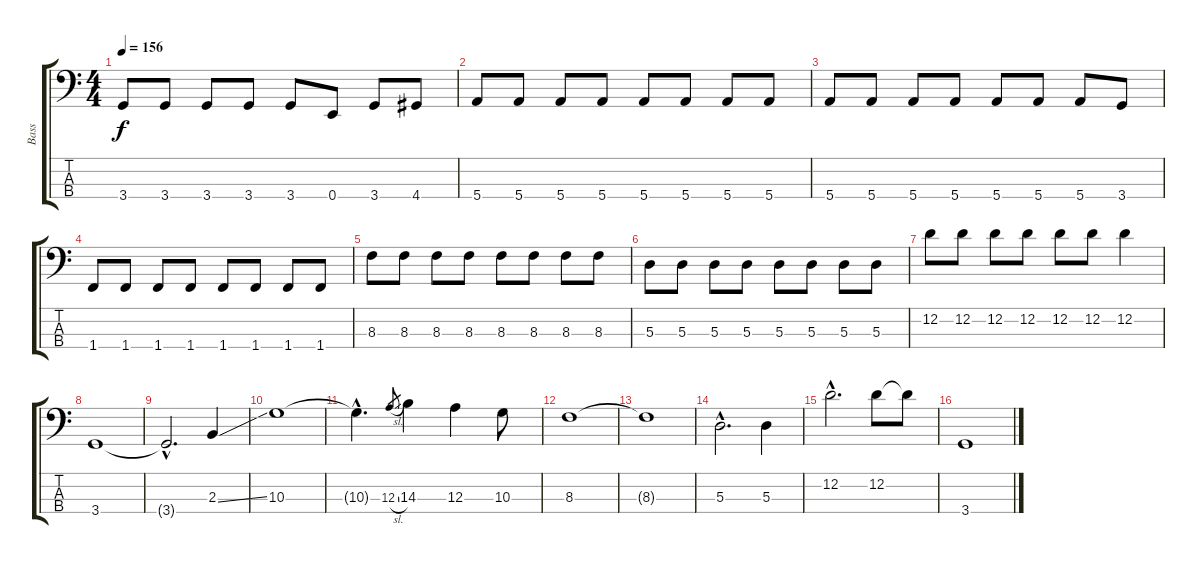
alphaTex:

\track ("Bass" "Bass") {instrument electricbassfinger}
\staff {score tabs}
\tuning (G2 D2 A1 E1) {hide}
\ts (4 4)
\tempo 156
\clef f4
\ks c
3.4.8{dy f} 3.4.8 3.4.8 3.4.8 3.4.8 0.4.8 3.4.8 4.4.8 |
5.4.8 5.4.8 5.4.8 5.4.8 5.4.8 5.4.8 5.4.8 5.4.8 |
5.4.8 5.4.8 5.4.8 5.4.8 5.4.8 5.4.8 5.4.8 3.4.8 |
1.4.8 1.4.8 1.4.8 1.4.8 1.4.8 1.4.8 1.4.8 1.4.8 |
8.3.8 8.3.8 8.3.8 8.3.8 8.3.8 8.3.8 8.3.8 8.3.8 |
5.3.8 5.3.8 5.3.8 5.3.8 5.3.8 5.3.8 5.3.8 5.3.8 |
12.2.8 12.2.8 12.2.8 12.2.8 12.2.8 12.2.8 12.2.4 |
3.4.1 |
3.4{hac t}.2{d} 2.3{ss}.4 |
10.3.1 |
10.3{hac t}.4{d} 12.3{sl}.8{gr} 14.3.4 12.3.4 10.3.8 |
8.3.1 |
8.3{t}.1 |
5.3{hac}.2{d} 5.3.4 |
12.2{hac}.2{d} 12.2.8 12.2{t}.8 |
3.4.1
